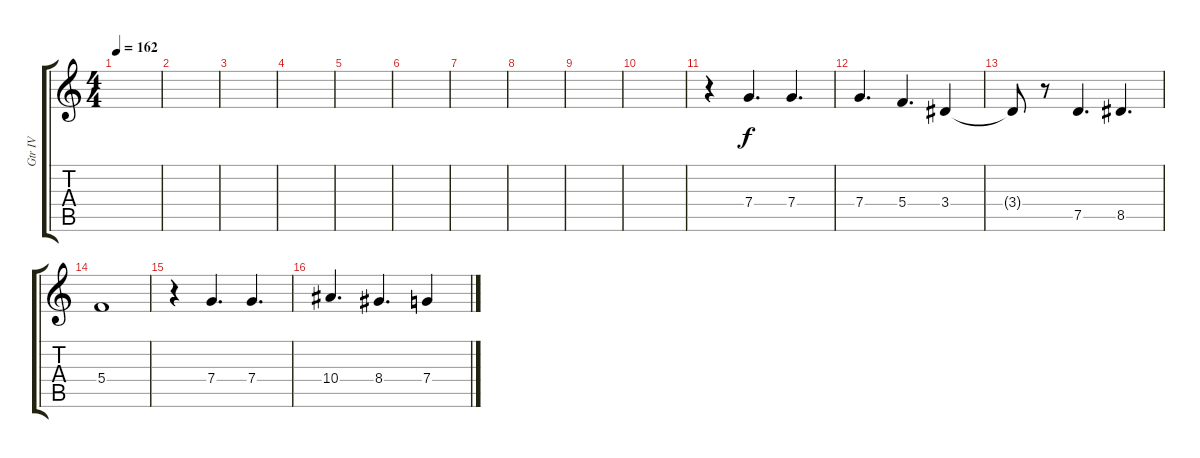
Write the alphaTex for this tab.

\track ("Gtr IV" "Gtr IV") {instrument distortionguitar}
\staff {score tabs}
\tuning (D4 A3 F3 C3 G2 C2) {hide}
\ts (4 4)
\tempo 162
\clef g2
\ks c
|
|
|
|
|
|
|
|
|
|
r.4 7.4.4{d} 7.4.4{d} |
7.4.4{d} 5.4.4{d} 3.4.4 |
3.4{t}.8 r.8 7.5.4{d} 8.5.4{d} |
5.4.1 |
r.4 7.4.4{d} 7.4.4{d} |
10.4.4{d} 8.4.4{d} 7.4.4
